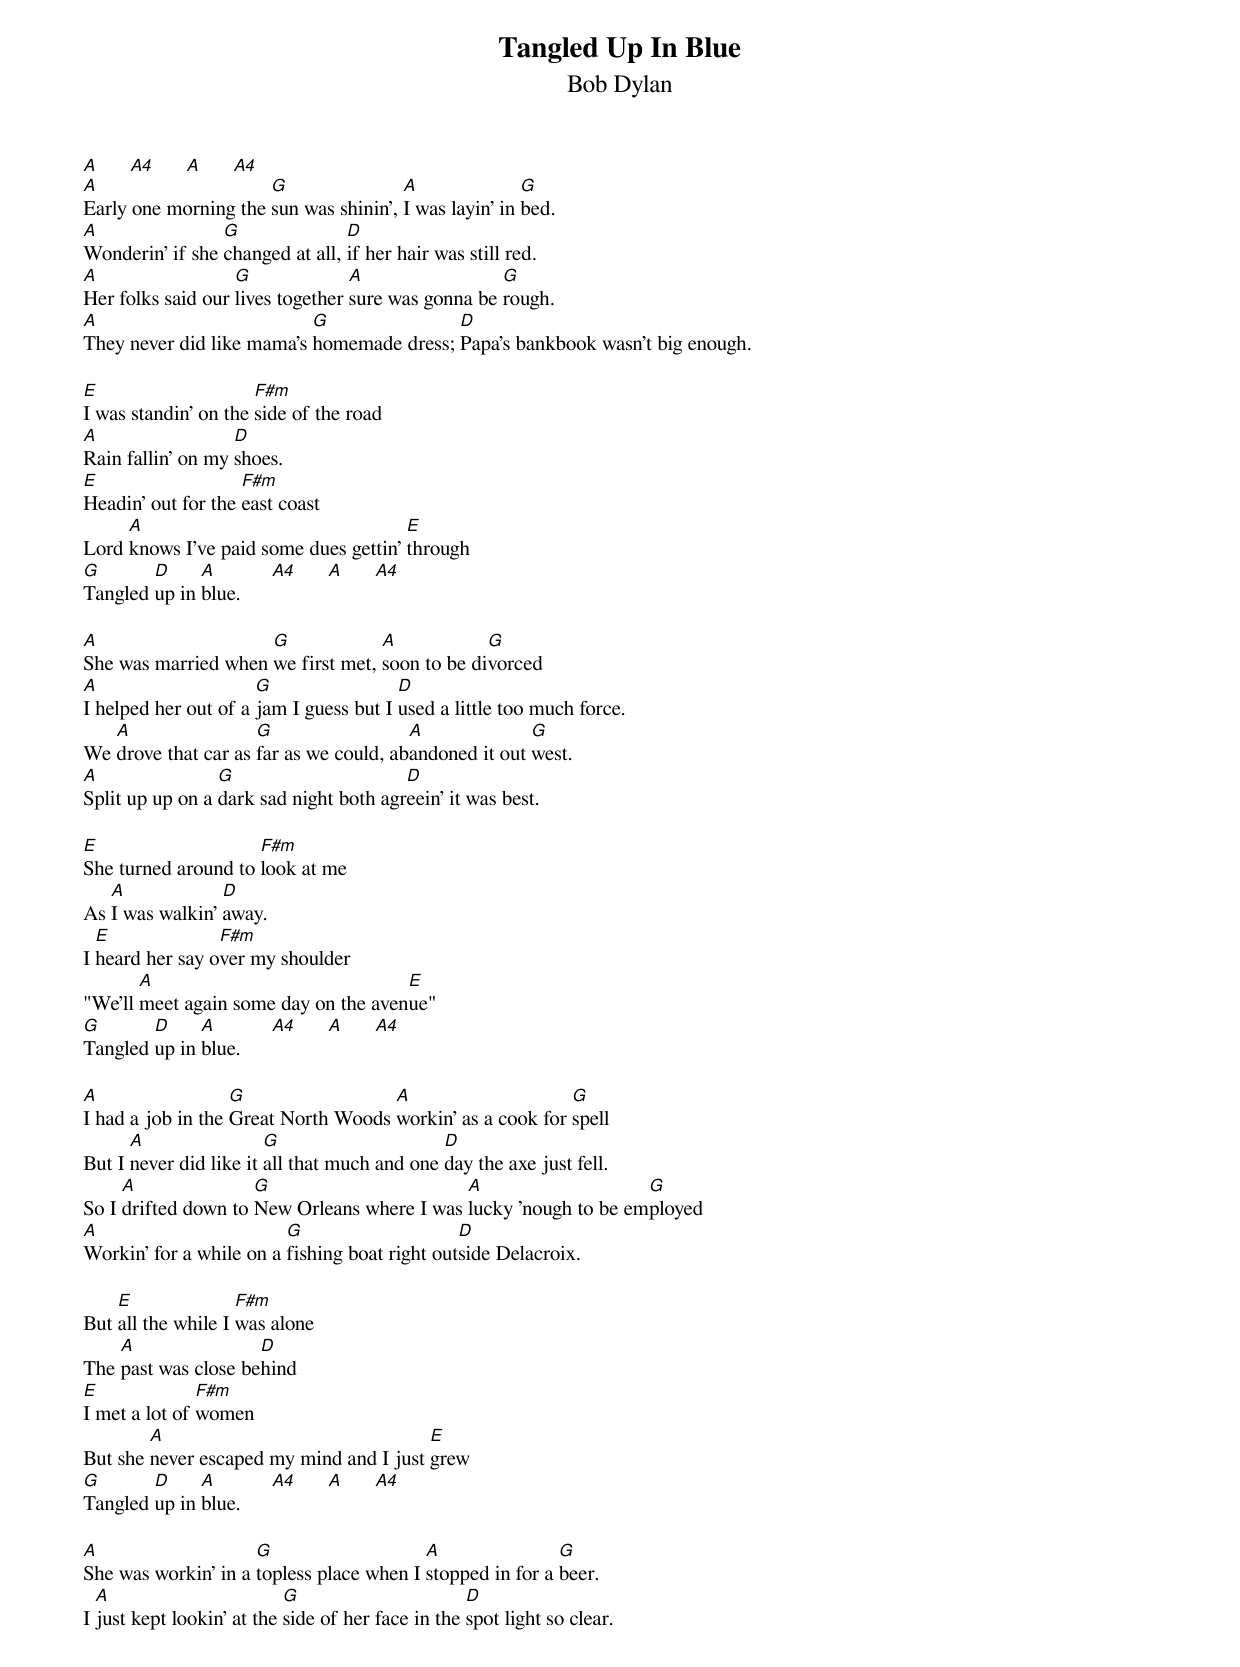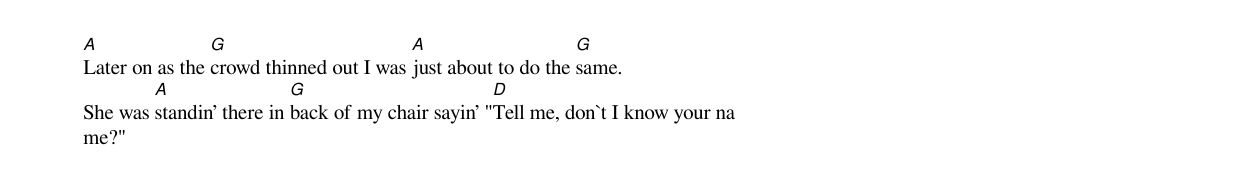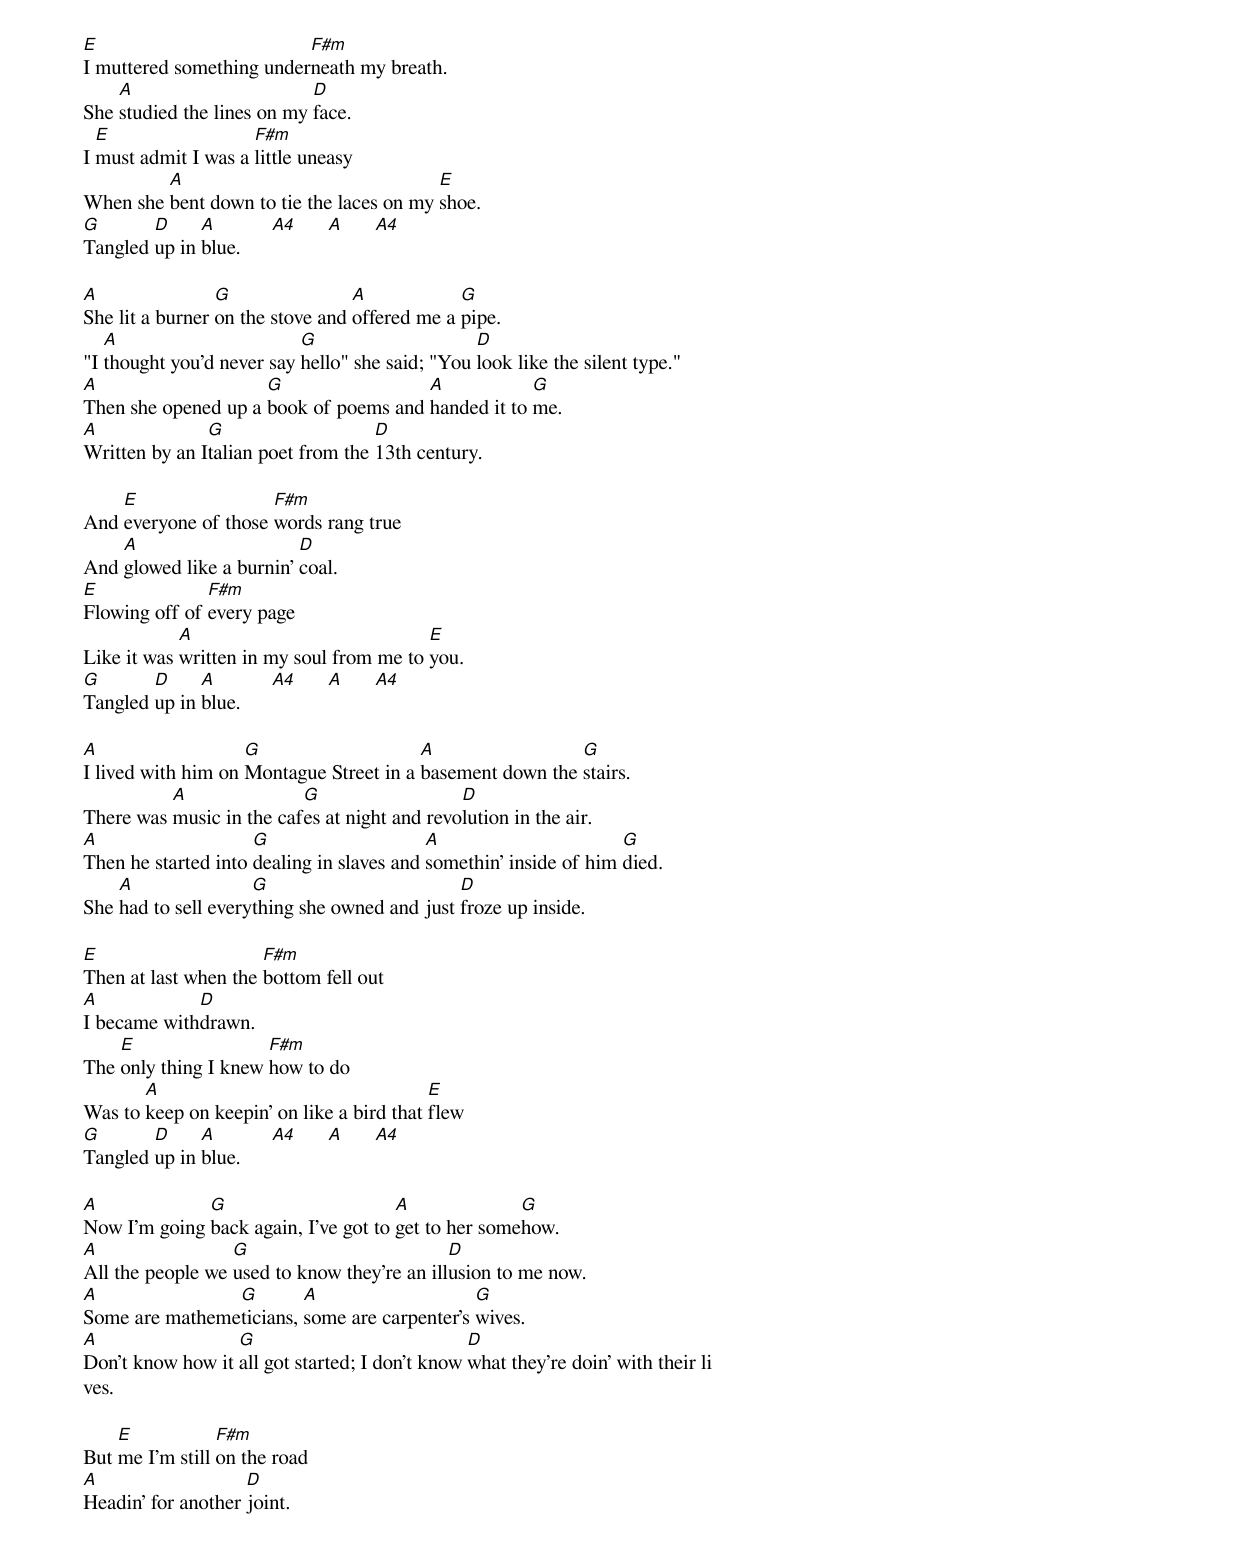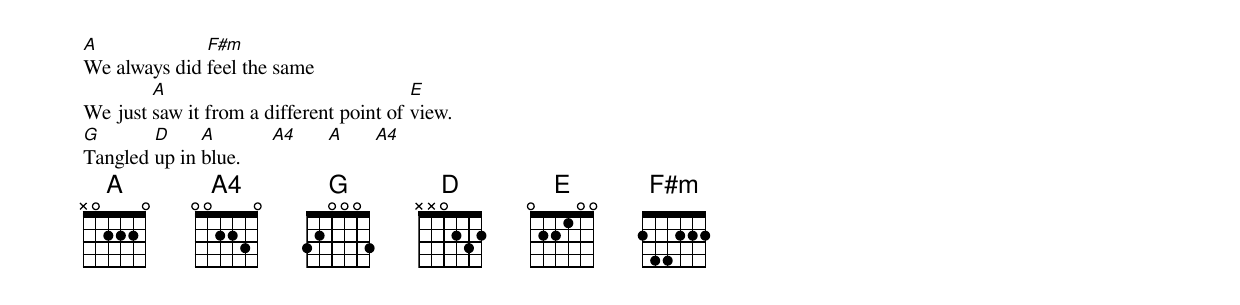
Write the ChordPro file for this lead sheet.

{textsize:10}
{chordsize:8}
{title:Tangled Up In Blue}
{st:Bob Dylan}
{define: A4 base-fret 0 frets 0 0 2 2 3 0}
[A]      [A4]      [A]      [A4]
[A]Early one morning the [G]sun was shinin', [A]I was layin' in [G]bed.
[A]Wonderin' if she [G]changed at all, [D]if her hair was still red.
[A]Her folks said our [G]lives together [A]sure was gonna be [G]rough.
[A]They never did like mama's [G]homemade dress; [D]Papa's bankbook wasn't big enough.

[E]I was standin' on the [F#m]side of the road
[A]Rain fallin' on my [D]shoes.
[E]Headin' out for the [F#m]east coast
Lord [A]knows I've paid some dues gettin' [E]through
[G]Tangled [D]up in [A]blue.      [A4]      [A]      [A4]

[A]She was married when [G]we first met, [A]soon to be di[G]vorced
[A]I helped her out of a [G]jam I guess but I [D]used a little too much force.
We [A]drove that car as [G]far as we could, ab[A]andoned it out [G]west.
[A]Split up up on a [G]dark sad night both agr[D]eein' it was best.

[E]She turned around to [F#m]look at me
As [A]I was walkin' [D]away.
I [E]heard her say o[F#m]ver my shoulder
"We'll [A]meet again some day on the aven[E]ue"
[G]Tangled [D]up in [A]blue.      [A4]      [A]      [A4]

[A]I had a job in the [G]Great North Woods [A]workin' as a cook for [G]spell
But I [A]never did like it [G]all that much and one [D]day the axe just fell.
So I [A]drifted down to [G]New Orleans where I was [A]lucky 'nough to be em[G]ployed
[A]Workin' for a while on a [G]fishing boat right out[D]side Delacroix.

But [E]all the while I [F#m]was alone
The [A]past was close be[D]hind
[E]I met a lot of [F#m]women
But she [A]never escaped my mind and I just [E]grew
[G]Tangled [D]up in [A]blue.      [A4]      [A]      [A4]

[A]She was workin' in a [G]topless place when I [A]stopped in for a [G]beer.
I [A]just kept lookin' at the [G]side of her face in the [D]spot light so clear.
[A]Later on as the [G]crowd thinned out I was [A]just about to do the [G]same.
She was [A]standin' there in [G]back of my chair sayin' "[D]Tell me, don`t I know your na
me?"
{np}
[E]I muttered something under[F#m]neath my breath.
She [A]studied the lines on my [D]face.
I [E]must admit I was a [F#m]little uneasy
When she [A]bent down to tie the laces on my [E]shoe.
[G]Tangled [D]up in [A]blue.      [A4]      [A]      [A4]

[A]She lit a burner [G]on the stove and [A]offered me a [G]pipe.
"I [A]thought you'd never say [G]hello" she said; "You [D]look like the silent type."
[A]Then she opened up a [G]book of poems and [A]handed it to [G]me.
[A]Written by an I[G]talian poet from the [D]13th century.

And [E]everyone of those [F#m]words rang true
And [A]glowed like a burnin' [D]coal.
[E]Flowing off of [F#m]every page
Like it was [A]written in my soul from me to [E]you.
[G]Tangled [D]up in [A]blue.      [A4]      [A]      [A4]

[A]I lived with him on [G]Montague Street in a [A]basement down the [G]stairs.
There was [A]music in the caf[G]es at night and revo[D]lution in the air.
[A]Then he started into [G]dealing in slaves and [A]somethin' inside of him [G]died.
She [A]had to sell every[G]thing she owned and just [D]froze up inside.

[E]Then at last when the [F#m]bottom fell out
[A]I became with[D]drawn.
The [E]only thing I knew [F#m]how to do
Was to [A]keep on keepin' on like a bird that [E]flew
[G]Tangled [D]up in [A]blue.      [A4]      [A]      [A4]

[A]Now I'm going [G]back again, I've got to [A]get to her some[G]how.
[A]All the people we [G]used to know they're an ill[D]usion to me now.
[A]Some are matheme[G]ticians, [A]some are carpenter's [G]wives.
[A]Don't know how it [G]all got started; I don't know [D]what they're doin' with their li
ves.

But [E]me I'm still [F#m]on the road
[A]Headin' for another [D]joint.
[A]We always did [F#m]feel the same
We just [A]saw it from a different point of [E]view.
[G]Tangled [D]up in [A]blue.      [A4]      [A]      [A4]
